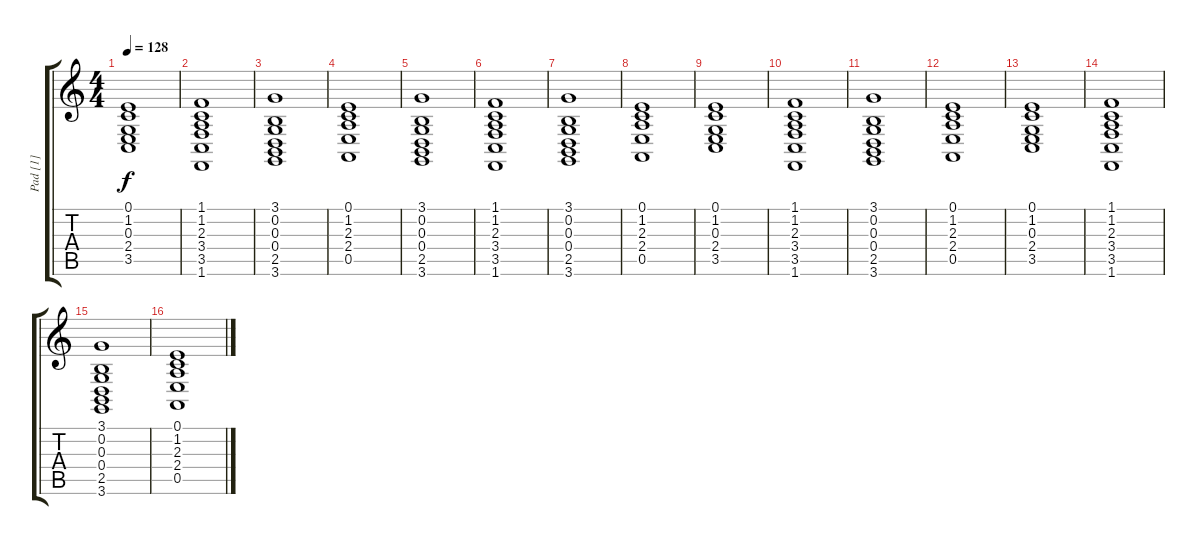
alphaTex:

\track ("Pad [1]" "Pad [1]") {instrument lead1square}
\staff {score tabs}
\tuning (E4 B3 G3 D3 A2 E2) {hide}
\ts (4 4)
\tempo 128
\clef g2
\ks c
(0.1 1.2 0.3 2.4 3.5).1{dy f} |
(1.1 1.2 2.3 3.4 3.5 1.6).1 |
(3.1 0.2 0.3 0.4 2.5 3.6).1 |
(0.1 1.2 2.3 2.4 0.5).1 |
(3.1 0.2 0.3 0.4 2.5 3.6).1 |
(1.1 1.2 2.3 3.4 3.5 1.6).1 |
(3.1 0.2 0.3 0.4 2.5 3.6).1 |
(0.1 1.2 2.3 2.4 0.5).1 |
(0.1 1.2 0.3 2.4 3.5).1 |
(1.1 1.2 2.3 3.4 3.5 1.6).1 |
(3.1 0.2 0.3 0.4 2.5 3.6).1 |
(0.1 1.2 2.3 2.4 0.5).1 |
(0.1 1.2 0.3 2.4 3.5).1 |
(1.1 1.2 2.3 3.4 3.5 1.6).1 |
(3.1 0.2 0.3 0.4 2.5 3.6).1 |
(0.1 1.2 2.3 2.4 0.5).1
